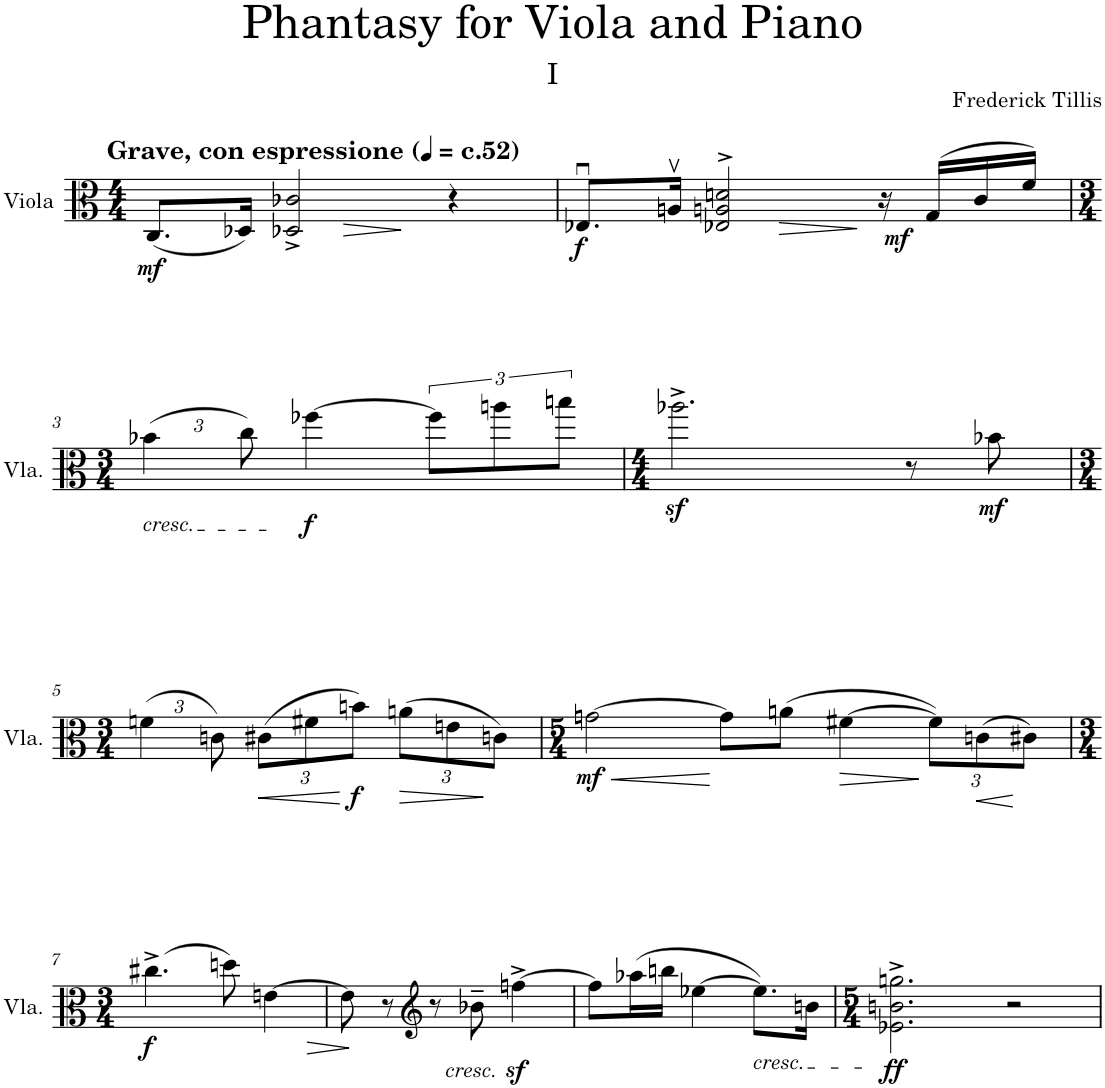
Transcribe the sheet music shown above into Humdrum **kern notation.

**kern	**dynam
*part1	*part1
*staff1	*staff1
*I"Viola	*
*I'Vla.	*
*clefC3	*
*k[]	*
*M4/4	*
=1	=1
!LO:TX:a:B:t=Grave, con espressione (	!
!LO:TX:a:B:t=c.52)	!
!	!LO:DY:b
(<8.C/L	mf
16D-X/Jk)	.
!	!LO:HP:b
2D-X/^ 2c-X/^	>
4r	]
=2	=2
!	!LO:DY:b
8.E-Xu/L	f
16Anv/Jk	.
!	!LO:HP:b
2E-X/^> 2An/^> 2dn/^>	>
!	!LO:DY:b
16r	mf
(>16G/LL	]
16c/	.
16f/JJ)	.
!!LO:LB:g=z
=3	=3
*M3/4	*
*Xbrackettup	*
!LO:TX:b:i:t=cresc.	!
(6b-X\	.
12cc\)	.
!	!LO:DY:b
[4ff-X\	f
*brackettup	*
12ff-\L]	.
12aan\	.
12bbn\J	.
=4	=4
*M4/4	*
2.aa-Xz<^\	.
8r	.
!	!LO:DY:b
8b-X\	mf
!!LO:LB:g=z
=5	=5
*M3/4	*
*Xbrackettup	*
(6fn\	.
12cn\)	.
!	!LO:HP:b
(12c#X\L	<
12f#X\	.
!	!LO:DY:n=1:b
12bn\J)	[ f
!	!LO:HP:b
(12an\L	>
12en\	.
12cn\J)	]
=6	=6
*M5/4	*
!	!LO:HP:b
!	!LO:DY:n=1:b
[2gn\	< mf
8g\L]	[
(8an\J	.
!	!LO:HP:b
[4f#X\	>
12f#\L])	]
!	!LO:HP:b
(12cn\	<
12c#X\J)	[
!!LO:LB:g=z
=7	=7
*M3/4	*
!	!LO:DY:b
(4.cc#X^\	f
8ddn\)	.
!	!LO:HP:b
[4en\	>
=8	=8
8e\]	.
8r	]
*clefG2	*
!LO:TX:b:i:t=cresc.	!
8r	.
8b-X~\	.
[4ffnz<^\	.
=9	=9
8ff\L]	.
(16aa-X\L	.
16bbn\JJ	.
[4ee-X\	.
!LO:TX:b:i:t=cresc.	!
8.ee-\L])	.
16bn\Jk	.
=10	=10
*M5/4	*
!	!LO:DY:b
2.e-X\^ 2.bn\^ 2.ggn\^	ff
2r	.
=	=
*-	*-
